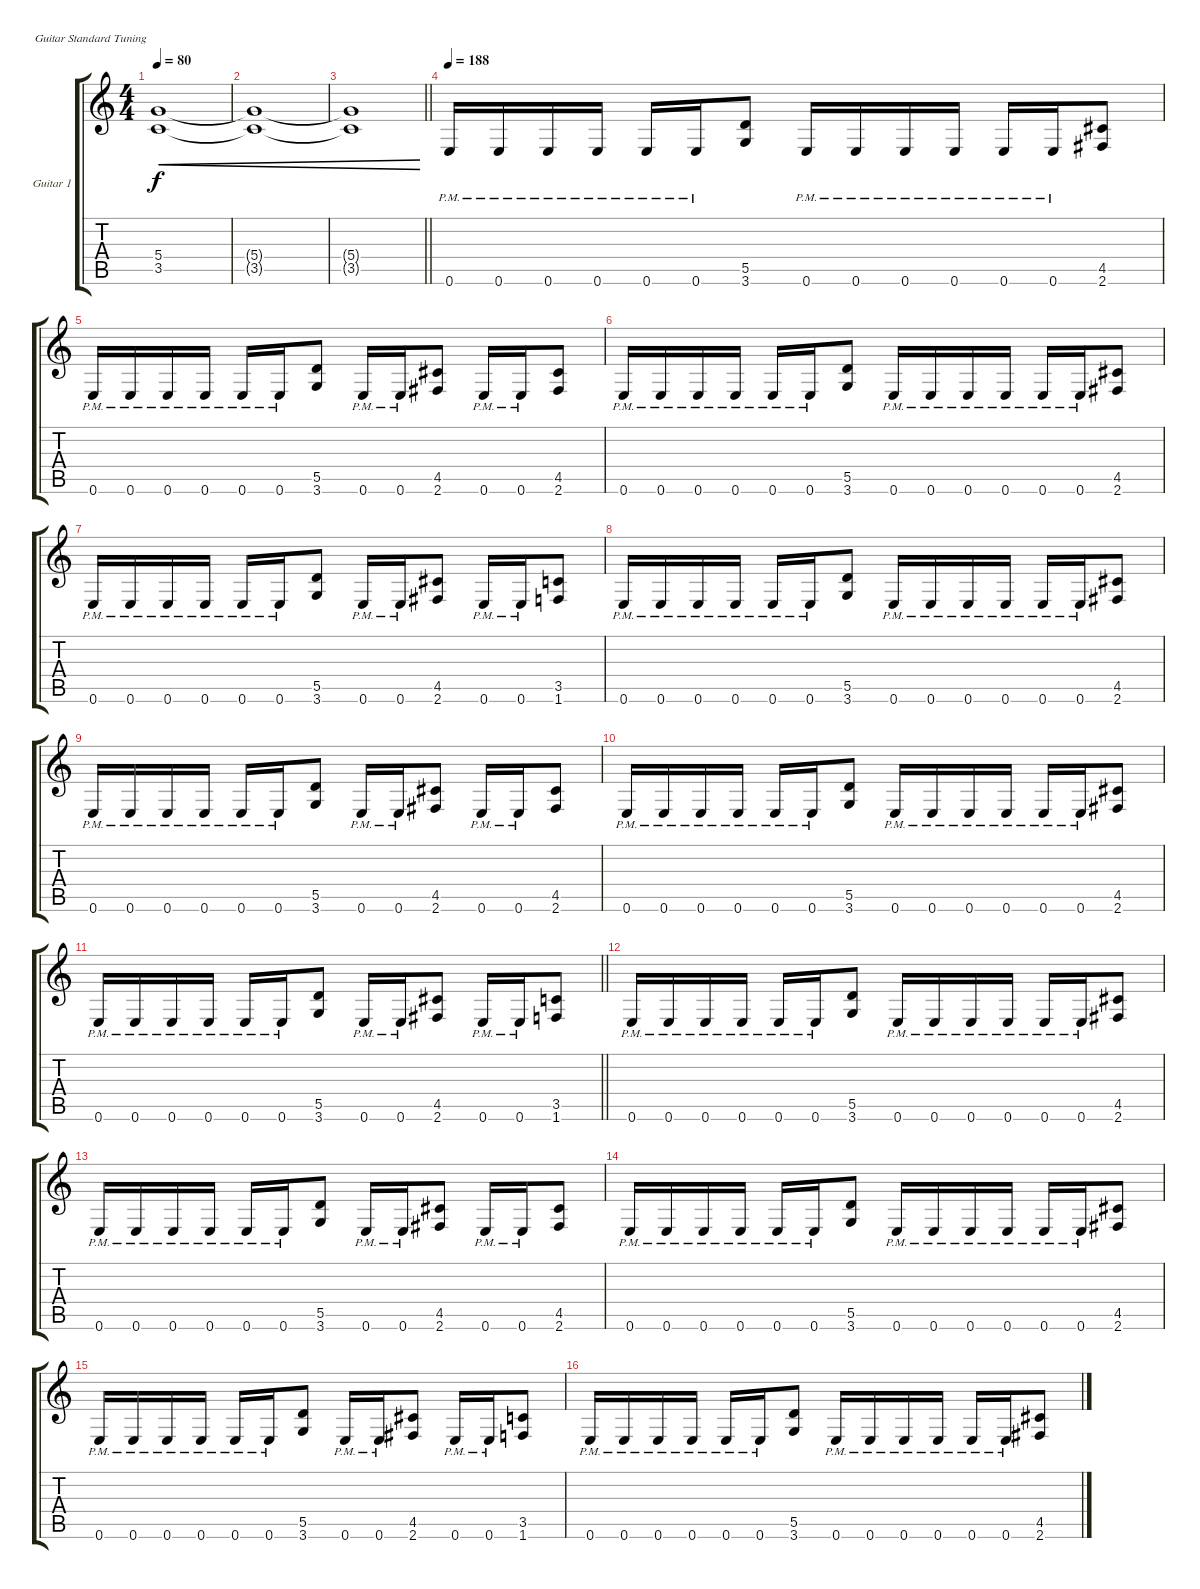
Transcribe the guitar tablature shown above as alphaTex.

\bracketExtendMode groupsimilarinstruments
\firstSystemTrackNameOrientation horizontal
\otherSystemsTrackNameOrientation horizontal
\track ("Guitar 1" "Guitar 1") {instrument overdrivenguitar}
\staff {score tabs}
\tuning (E4 B3 G3 D3 A2 E2)
\ts (4 4)
\tempo 80
\clef g2
\ks c
(3.5 5.4).1{cre dy f} |
(3.5{t} 5.4{t}).1{cre} |
\barLineRight lightlight
(3.5{t} 5.4{t}).1{cre} |
\tempo 188
0.6{pm}.16 0.6{pm}.16 0.6{pm}.16 0.6{pm}.16 0.6{pm}.16 0.6{pm}.16 (5.5 3.6).8 0.6{pm}.16 0.6{pm}.16 0.6{pm}.16 0.6{pm}.16 0.6{pm}.16 0.6{pm}.16 (4.5 2.6).8 |
0.6{pm}.16 0.6{pm}.16 0.6{pm}.16 0.6{pm}.16 0.6{pm}.16 0.6{pm}.16 (5.5 3.6).8 0.6{pm}.16 0.6{pm}.16 (4.5 2.6).8 0.6{pm}.16 0.6{pm}.16 (4.5 2.6).8 |
0.6{pm}.16 0.6{pm}.16 0.6{pm}.16 0.6{pm}.16 0.6{pm}.16 0.6{pm}.16 (5.5 3.6).8 0.6{pm}.16 0.6{pm}.16 0.6{pm}.16 0.6{pm}.16 0.6{pm}.16 0.6{pm}.16 (4.5 2.6).8 |
0.6{pm}.16 0.6{pm}.16 0.6{pm}.16 0.6{pm}.16 0.6{pm}.16 0.6{pm}.16 (5.5 3.6).8 0.6{pm}.16 0.6{pm}.16 (4.5 2.6).8 0.6{pm}.16 0.6{pm}.16 (3.5 1.6).8 |
0.6{pm}.16 0.6{pm}.16 0.6{pm}.16 0.6{pm}.16 0.6{pm}.16 0.6{pm}.16 (5.5 3.6).8 0.6{pm}.16 0.6{pm}.16 0.6{pm}.16 0.6{pm}.16 0.6{pm}.16 0.6{pm}.16 (4.5 2.6).8 |
0.6{pm}.16 0.6{pm}.16 0.6{pm}.16 0.6{pm}.16 0.6{pm}.16 0.6{pm}.16 (5.5 3.6).8 0.6{pm}.16 0.6{pm}.16 (4.5 2.6).8 0.6{pm}.16 0.6{pm}.16 (4.5 2.6).8 |
0.6{pm}.16 0.6{pm}.16 0.6{pm}.16 0.6{pm}.16 0.6{pm}.16 0.6{pm}.16 (5.5 3.6).8 0.6{pm}.16 0.6{pm}.16 0.6{pm}.16 0.6{pm}.16 0.6{pm}.16 0.6{pm}.16 (4.5 2.6).8 |
\barLineRight lightlight
0.6{pm}.16 0.6{pm}.16 0.6{pm}.16 0.6{pm}.16 0.6{pm}.16 0.6{pm}.16 (5.5 3.6).8 0.6{pm}.16 0.6{pm}.16 (4.5 2.6).8 0.6{pm}.16 0.6{pm}.16 (3.5 1.6).8 |
0.6{pm}.16 0.6{pm}.16 0.6{pm}.16 0.6{pm}.16 0.6{pm}.16 0.6{pm}.16 (5.5 3.6).8 0.6{pm}.16 0.6{pm}.16 0.6{pm}.16 0.6{pm}.16 0.6{pm}.16 0.6{pm}.16 (4.5 2.6).8 |
0.6{pm}.16 0.6{pm}.16 0.6{pm}.16 0.6{pm}.16 0.6{pm}.16 0.6{pm}.16 (5.5 3.6).8 0.6{pm}.16 0.6{pm}.16 (4.5 2.6).8 0.6{pm}.16 0.6{pm}.16 (4.5 2.6).8 |
0.6{pm}.16 0.6{pm}.16 0.6{pm}.16 0.6{pm}.16 0.6{pm}.16 0.6{pm}.16 (5.5 3.6).8 0.6{pm}.16 0.6{pm}.16 0.6{pm}.16 0.6{pm}.16 0.6{pm}.16 0.6{pm}.16 (4.5 2.6).8 |
0.6{pm}.16 0.6{pm}.16 0.6{pm}.16 0.6{pm}.16 0.6{pm}.16 0.6{pm}.16 (5.5 3.6).8 0.6{pm}.16 0.6{pm}.16 (4.5 2.6).8 0.6{pm}.16 0.6{pm}.16 (3.5 1.6).8 |
0.6{pm}.16 0.6{pm}.16 0.6{pm}.16 0.6{pm}.16 0.6{pm}.16 0.6{pm}.16 (5.5 3.6).8 0.6{pm}.16 0.6{pm}.16 0.6{pm}.16 0.6{pm}.16 0.6{pm}.16 0.6{pm}.16 (4.5 2.6).8
